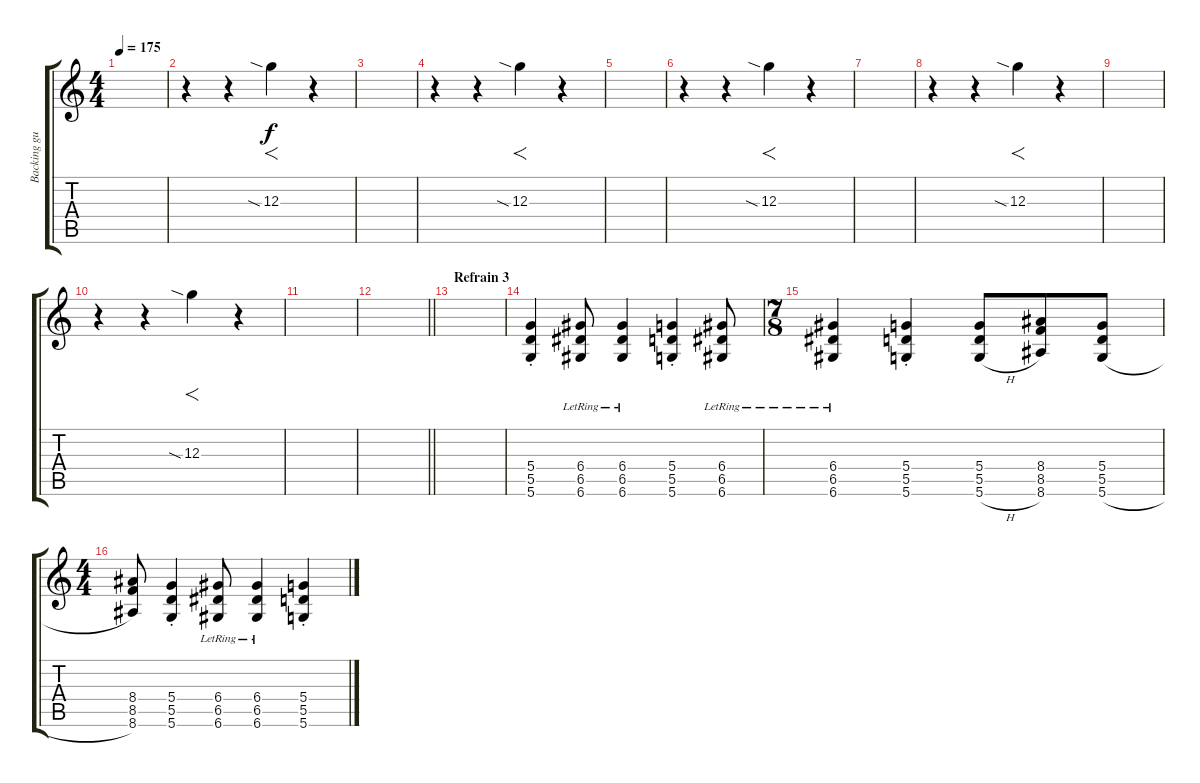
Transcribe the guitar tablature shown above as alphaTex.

\track ("Backing guitar" "Backing gu") {instrument distortionguitar}
\staff {score tabs}
\tuning (E4 B3 G3 D3 A2 D2) {hide}
\ts (4 4)
\tempo 175
\clef g2
\ks c
|
r.4 r.4 12.3{sia}.4{f} r.4 |
|
r.4 r.4 12.3{sia}.4{f} r.4 |
|
r.4 r.4 12.3{sia}.4{f} r.4 |
|
r.4 r.4 12.3{sia}.4{f} r.4 |
|
r.4 r.4 12.3{sia}.4{f} r.4 |
|
\barLineRight lightlight
|
\section ("" "Refrain 3")
|
(5.4{st} 5.5{st} 5.6{st}).4 (6.4{lr} 6.5{lr} 6.6{lr}).8 (6.4{lr} 6.5{lr} 6.6{lr}).4 (5.4{st} 5.5{st} 5.6{st}).4 (6.4{lr} 6.5{lr} 6.6{lr}).8 |
\ts (7 8)
(6.4{lr} 6.5{lr} 6.6{lr}).4 (5.4{st} 5.5{st} 5.6{st}).4 (5.4 5.5 5.6{h}).8 (8.4 8.5 8.6).8 (5.4 5.5 5.6{h}).8 |
\ts (4 4)
(8.4 8.5 8.6).8 (5.4{st} 5.5{st} 5.6{st}).4 (6.4{lr} 6.5{lr} 6.6{lr}).8 (6.4{lr} 6.5{lr} 6.6{lr}).4 (5.4{st} 5.5{st} 5.6{st}).4
